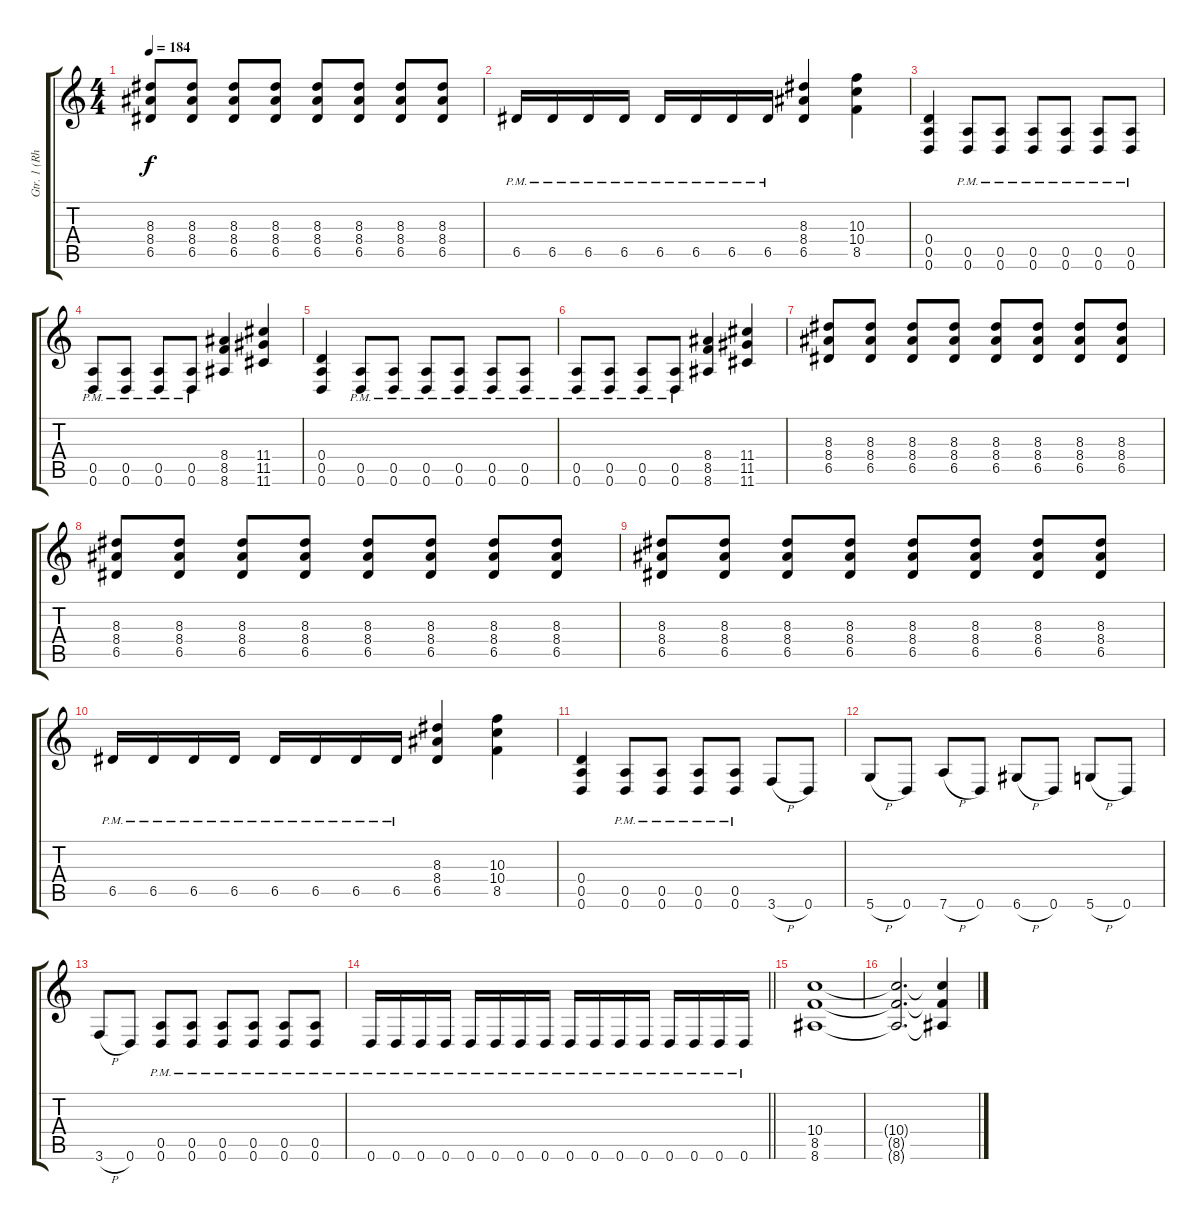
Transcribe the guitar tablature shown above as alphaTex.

\track ("Gtr. 1 (Rhythm)" "Gtr. 1 (Rh") {instrument distortionguitar}
\staff {score tabs}
\tuning (E4 B3 G3 D3 A2 D2) {hide}
\ts (4 4)
\tempo 184
\clef g2
\ks c
(8.3 8.4 6.5).8{dy f} (8.3 8.4 6.5).8 (8.3 8.4 6.5).8 (8.3 8.4 6.5).8 (8.3 8.4 6.5).8 (8.3 8.4 6.5).8 (8.3 8.4 6.5).8 (8.3 8.4 6.5).8 |
6.5{pm}.16 6.5{pm}.16 6.5{pm}.16 6.5{pm}.16 6.5{pm}.16 6.5{pm}.16 6.5{pm}.16 6.5{pm}.16 (8.3 8.4 6.5).4 (10.3 10.4 8.5).4 |
(0.4 0.5 0.6).4 (0.5{pm} 0.6{pm}).8 (0.5{pm} 0.6{pm}).8 (0.5{pm} 0.6{pm}).8 (0.5{pm} 0.6{pm}).8 (0.5{pm} 0.6{pm}).8 (0.5{pm} 0.6{pm}).8 |
(0.5{pm} 0.6{pm}).8 (0.5{pm} 0.6{pm}).8 (0.5{pm} 0.6{pm}).8 (0.5{pm} 0.6{pm}).8 (8.4 8.5 8.6).4 (11.4 11.5 11.6).4 |
(0.4 0.5 0.6).4 (0.5{pm} 0.6{pm}).8 (0.5{pm} 0.6{pm}).8 (0.5{pm} 0.6{pm}).8 (0.5{pm} 0.6{pm}).8 (0.5{pm} 0.6{pm}).8 (0.5{pm} 0.6{pm}).8 |
(0.5{pm} 0.6{pm}).8 (0.5{pm} 0.6{pm}).8 (0.5{pm} 0.6{pm}).8 (0.5{pm} 0.6{pm}).8 (8.4 8.5 8.6).4 (11.4 11.5 11.6).4 |
(8.3 8.4 6.5).8 (8.3 8.4 6.5).8 (8.3 8.4 6.5).8 (8.3 8.4 6.5).8 (8.3 8.4 6.5).8 (8.3 8.4 6.5).8 (8.3 8.4 6.5).8 (8.3 8.4 6.5).8 |
(8.3 8.4 6.5).8 (8.3 8.4 6.5).8 (8.3 8.4 6.5).8 (8.3 8.4 6.5).8 (8.3 8.4 6.5).8 (8.3 8.4 6.5).8 (8.3 8.4 6.5).8 (8.3 8.4 6.5).8 |
(8.3 8.4 6.5).8 (8.3 8.4 6.5).8 (8.3 8.4 6.5).8 (8.3 8.4 6.5).8 (8.3 8.4 6.5).8 (8.3 8.4 6.5).8 (8.3 8.4 6.5).8 (8.3 8.4 6.5).8 |
6.5{pm}.16 6.5{pm}.16 6.5{pm}.16 6.5{pm}.16 6.5{pm}.16 6.5{pm}.16 6.5{pm}.16 6.5{pm}.16 (8.3 8.4 6.5).4 (10.3 10.4 8.5).4 |
(0.4 0.5 0.6).4 (0.5{pm} 0.6{pm}).8 (0.5{pm} 0.6{pm}).8 (0.5{pm} 0.6{pm}).8 (0.5{pm} 0.6{pm}).8 3.6{h}.8 0.6.8 |
5.6{h}.8 0.6.8 7.6{h}.8 0.6.8 6.6{h}.8 0.6.8 5.6{h}.8 0.6.8 |
3.6{h}.8 0.6.8 (0.5{pm} 0.6{pm}).8 (0.5{pm} 0.6{pm}).8 (0.5{pm} 0.6{pm}).8 (0.5{pm} 0.6{pm}).8 (0.5{pm} 0.6{pm}).8 (0.5{pm} 0.6{pm}).8 |
\barLineRight lightlight
0.6{pm}.16 0.6{pm}.16 0.6{pm}.16 0.6{pm}.16 0.6{pm}.16 0.6{pm}.16 0.6{pm}.16 0.6{pm}.16 0.6{pm}.16 0.6{pm}.16 0.6{pm}.16 0.6{pm}.16 0.6{pm}.16 0.6{pm}.16 0.6{pm}.16 0.6{pm}.16 |
(10.4 8.5 8.6).1 |
(10.4{t} 8.5{t} 8.6{t}).2{d} (10.4{ss t} 8.5{ss t} 8.6{ss t}).4
